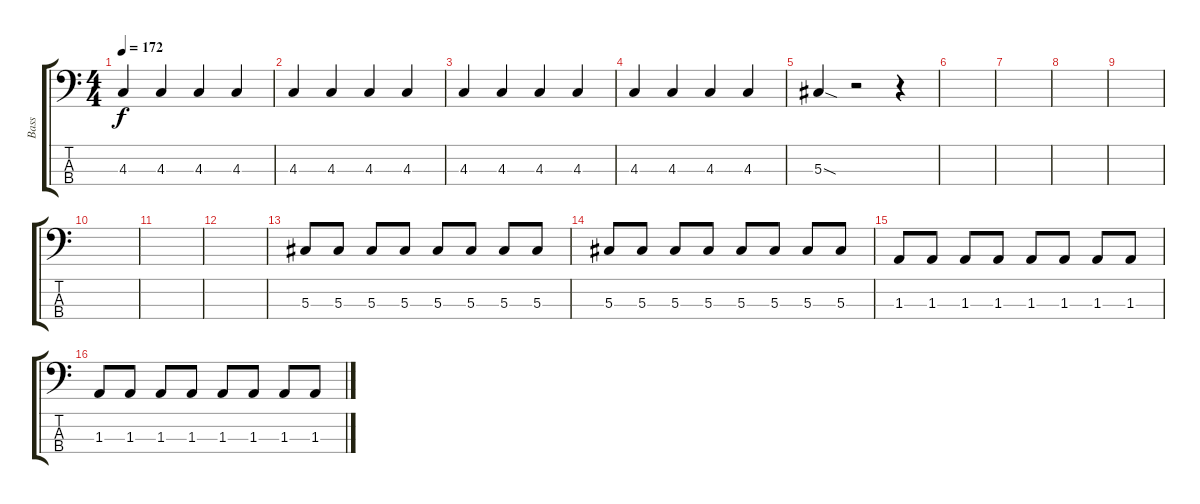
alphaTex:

\track ("Bass" "Bass") {instrument electricbasspick}
\staff {score tabs}
\tuning (Gb2 Db2 Ab1 Db1) {hide}
\ts (4 4)
\tempo 172
\clef f4
\ks c
4.3.4{dy f} 4.3.4 4.3.4 4.3.4 |
4.3.4 4.3.4 4.3.4 4.3.4 |
4.3.4 4.3.4 4.3.4 4.3.4 |
4.3.4 4.3.4 4.3.4 4.3.4 |
5.3{sod}.4 r.2 r.4 |
|
|
|
|
|
|
|
5.3.8 5.3.8 5.3.8 5.3.8 5.3.8 5.3.8 5.3.8 5.3.8 |
5.3.8 5.3.8 5.3.8 5.3.8 5.3.8 5.3.8 5.3.8 5.3.8 |
1.3.8 1.3.8 1.3.8 1.3.8 1.3.8 1.3.8 1.3.8 1.3.8 |
1.3.8 1.3.8 1.3.8 1.3.8 1.3.8 1.3.8 1.3.8 1.3.8
